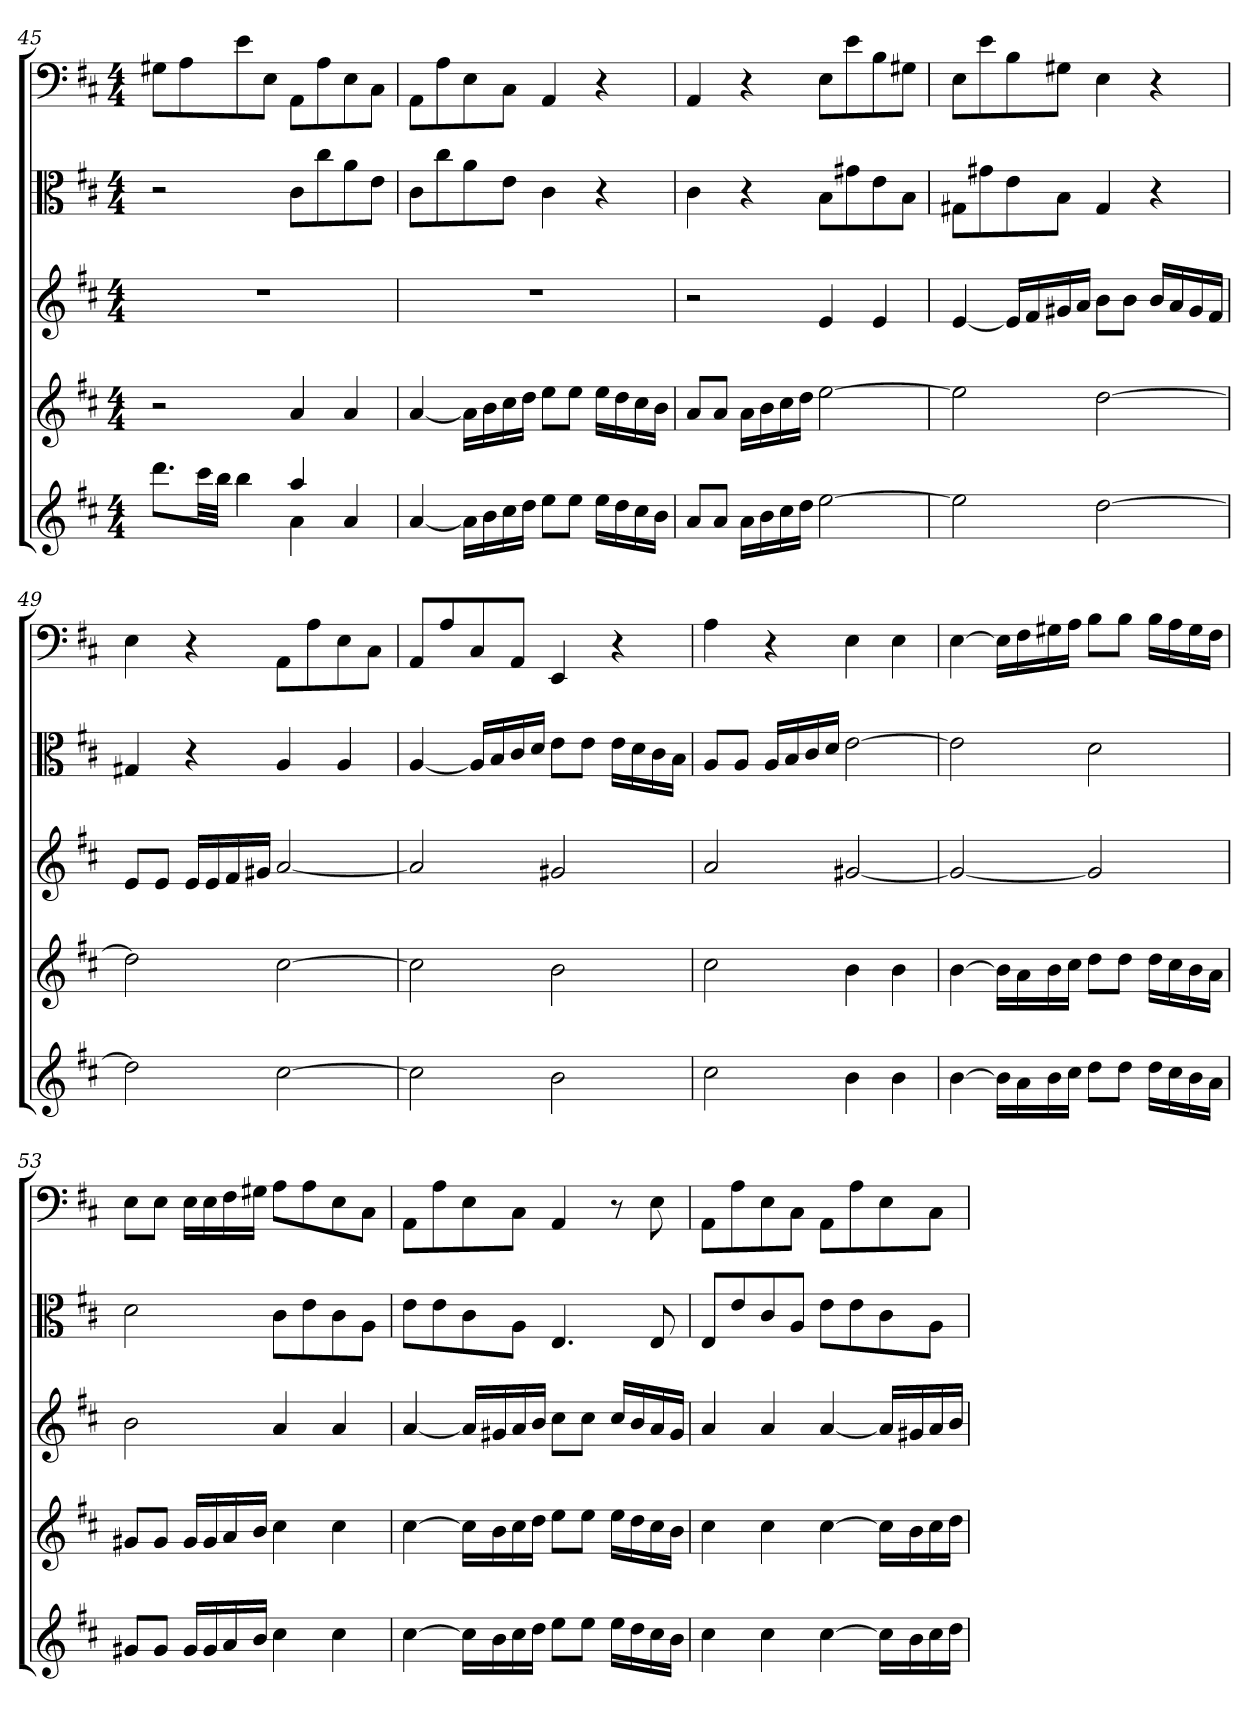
**kern	**kern	**kern	**kern	**kern
*part5	*part4	*part3	*part2	*part1
*staff5	*staff4	*staff3	*staff2	*staff1
*clefG2	*clefG2	*clefG2	*clefC3	*clefF4
*k[f#c#]	*k[f#c#]	*k[f#c#]	*k[f#c#]	*k[f#c#]
*D:	*D:	*D:	*D:	*D:
*M4/4	*M4/4	*M4/4	*M4/4	*M4/4
=45	=45	=45	=45	=45
*^	*	*	*	*
8.ddd\L	2ryy	2r	1r	2r	8G#X\L
.	.	.	.	.	8A\
32ccc#\LL	.	.	.	.	.
32bb\JJJ	.	.	.	.	.
4bb\	.	.	.	.	8e\
.	.	.	.	.	8E\J
4aa/	4a\	4a/	.	8c#\L	8AA\L
.	.	.	.	8cc#\	8A\
4ryy	4a/	4a/	.	8a\	8E\
.	.	.	.	8e\J	8C#\J
*v	*v	*	*	*	*
=46	=46	=46	=46	=46
[4a/	[4a/	1r	8c#\L	8AA\L
.	.	.	8cc#\	8A\
16a\LL]	16a\LL]	.	8a\	8E\
16b\	16b\	.	.	.
16cc#\	16cc#\	.	8e\J	8C#\J
16dd\JJ	16dd\JJ	.	.	.
8ee\L	8ee\L	.	4c#\	4AA/
8ee\J	8ee\J	.	.	.
16ee\LL	16ee\LL	.	4r	4r
16dd\	16dd\	.	.	.
16cc#\	16cc#\	.	.	.
16b\JJ	16b\JJ	.	.	.
=47	=47	=47	=47	=47
8a/L	8a/L	2r	4c#\	4AA/
8a/J	8a/J	.	.	.
16a\LL	16a\LL	.	4r	4r
16b\	16b\	.	.	.
16cc#\	16cc#\	.	.	.
16dd\JJ	16dd\JJ	.	.	.
[2ee\	[2ee\	4e/	8B\L	8E\L
.	.	.	8g#X\	8e\
.	.	4e/	8e\	8B\
.	.	.	8B\J	8G#X\J
=48	=48	=48	=48	=48
2ee\]	2ee\]	[4e/	8G#X\L	8E\L
.	.	.	8g#X\	8e\
.	.	16e/LL]	8e\	8B\
.	.	16f#/	.	.
.	.	16g#X/	8B\J	8G#X\J
.	.	16a/JJ	.	.
[2dd\	[2dd\	8b\L	4G#/	4E\
.	.	8b\J	.	.
.	.	16b/LL	4r	4r
.	.	16a/	.	.
.	.	16g#/	.	.
.	.	16f#/JJ	.	.
=49	=49	=49	=49	=49
2dd\]	2dd\]	8e/L	4G#X/	4E\
.	.	8e/J	.	.
.	.	16e/LL	4r	4r
.	.	16e/	.	.
.	.	16f#/	.	.
.	.	16g#X/JJ	.	.
[2cc#\	[2cc#\	[2a/	4A/	8AA\L
.	.	.	.	8A\
.	.	.	4A/	8E\
.	.	.	.	8C#\J
=50	=50	=50	=50	=50
2cc#\]	2cc#\]	2a/]	[4A/	8AA/L
.	.	.	.	8A/
.	.	.	16A/LL]	8C#/
.	.	.	16B/	.
.	.	.	16c#/	8AA/J
.	.	.	16d/JJ	.
2b\	2b\	2g#X/	8e\L	4EE/
.	.	.	8e\J	.
.	.	.	16e\LL	4r
.	.	.	16d\	.
.	.	.	16c#\	.
.	.	.	16B\JJ	.
=51	=51	=51	=51	=51
2cc#\	2cc#\	2a/	8A/L	4A\
.	.	.	8A/J	.
.	.	.	16A/LL	4r
.	.	.	16B/	.
.	.	.	16c#/	.
.	.	.	16d/JJ	.
4b\	4b\	[2g#X/	[2e\	4E\
4b\	4b\	.	.	4E\
=52	=52	=52	=52	=52
[4b\	[4b\	2g#/_	2e\]	[4E\
16b\LL]	16b\LL]	.	.	16E\LL]
16a\	16a\	.	.	16F#\
16b\	16b\	.	.	16G#X\
16cc#\JJ	16cc#\JJ	.	.	16A\JJ
8dd\L	8dd\L	2g#/]	2d\	8B\L
8dd\J	8dd\J	.	.	8B\J
16dd\LL	16dd\LL	.	.	16B\LL
16cc#\	16cc#\	.	.	16A\
16b\	16b\	.	.	16G#\
16a\JJ	16a\JJ	.	.	16F#\JJ
=53	=53	=53	=53	=53
8g#X/L	8g#X/L	2b\	2d\	8E\L
8g#/J	8g#/J	.	.	8E\J
16g#/LL	16g#/LL	.	.	16E\LL
16g#/	16g#/	.	.	16E\
16a/	16a/	.	.	16F#\
16b/JJ	16b/JJ	.	.	16G#X\JJ
4cc#\	4cc#\	4a/	8c#\L	8A\L
.	.	.	8e\	8A\
4cc#\	4cc#\	4a/	8c#\	8E\
.	.	.	8A\J	8C#\J
=54	=54	=54	=54	=54
[4cc#\	[4cc#\	[4a/	8e\L	8AA\L
.	.	.	8e\	8A\
16cc#\LL]	16cc#\LL]	16a/LL]	8c#\	8E\
16b\	16b\	16g#X/	.	.
16cc#\	16cc#\	16a/	8A\J	8C#\J
16dd\JJ	16dd\JJ	16b/JJ	.	.
8ee\L	8ee\L	8cc#\L	4.E/	4AA/
8ee\J	8ee\J	8cc#\J	.	.
16ee\LL	16ee\LL	16cc#/LL	.	8r
16dd\	16dd\	16b/	.	.
16cc#\	16cc#\	16a/	8E/	8E\
16b\JJ	16b\JJ	16g#/JJ	.	.
=55	=55	=55	=55	=55
4cc#\	4cc#\	4a/	8E/L	8AA\L
.	.	.	8e/	8A\
4cc#\	4cc#\	4a/	8c#/	8E\
.	.	.	8A/J	8C#\J
[4cc#\	[4cc#\	[4a/	8e\L	8AA\L
.	.	.	8e\	8A\
16cc#\LL]	16cc#\LL]	16a/LL]	8c#\	8E\
16b\	16b\	16g#X/	.	.
16cc#\	16cc#\	16a/	8A\J	8C#\J
16dd\JJ	16dd\JJ	16b/JJ	.	.
=	=	=	=	=
*-	*-	*-	*-	*-
